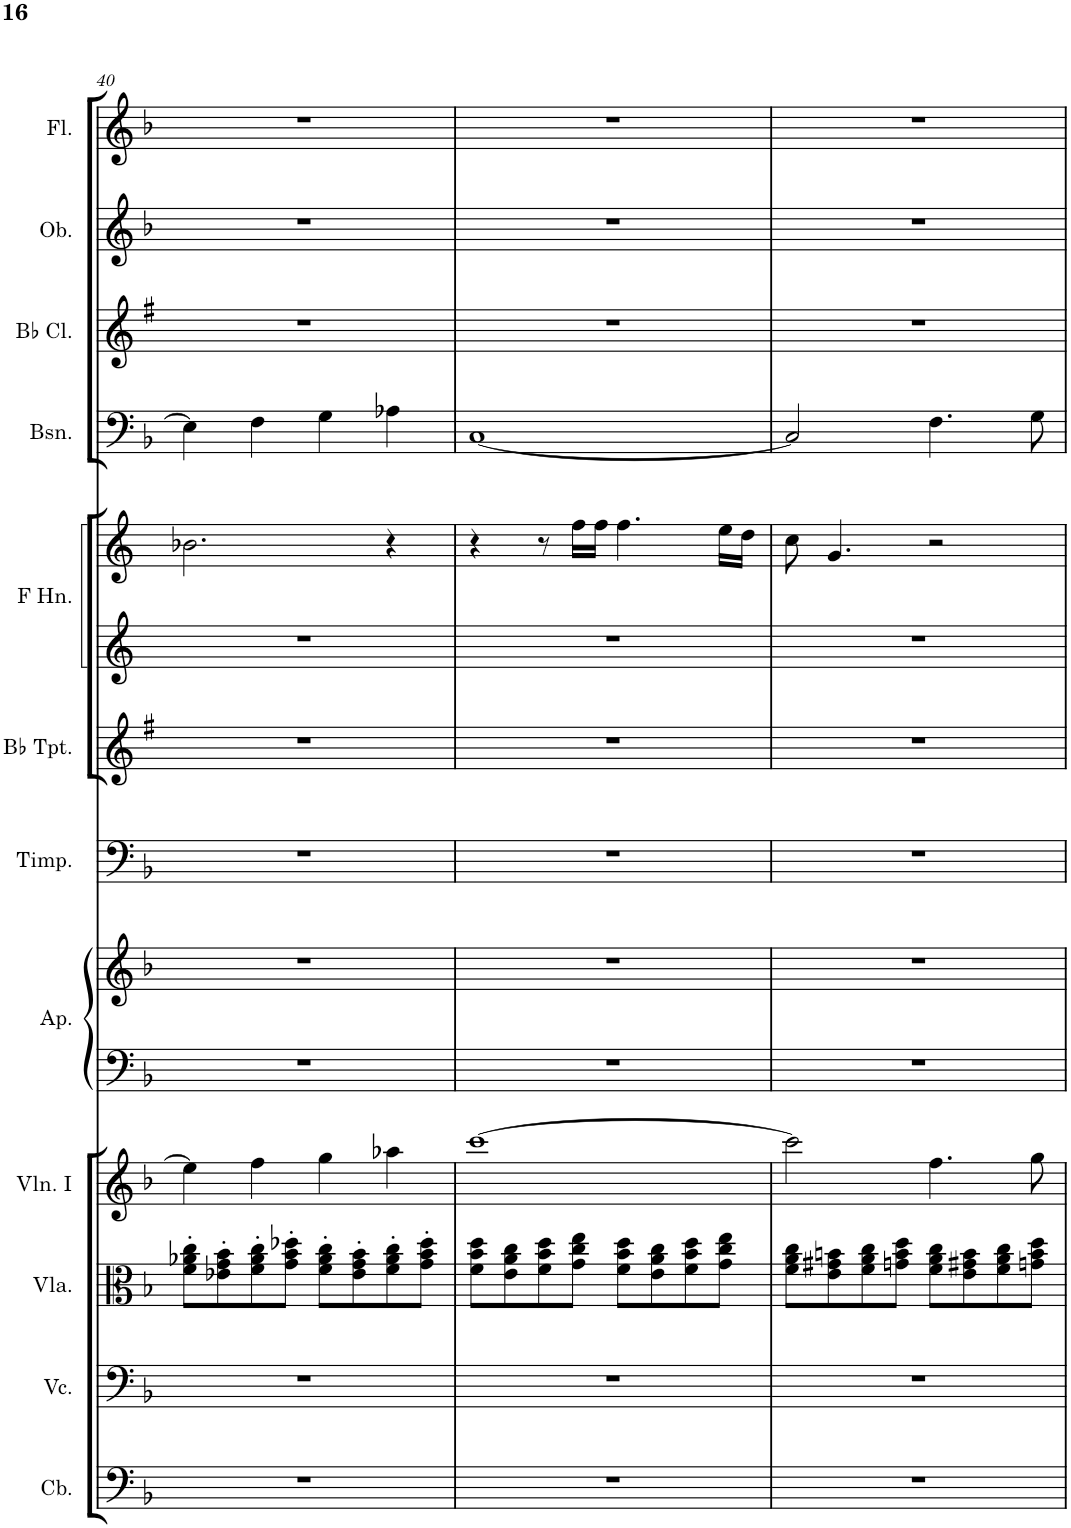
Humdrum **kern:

**kern	**kern	**kern	**kern	**kern	**kern	**kern	**kern	**kern	**kern	**kern	**kern	**kern	**kern
*part12	*part11	*part10	*part9	*part8	*part8	*part7	*part6	*part5	*part5	*part4	*part3	*part2	*part1
*staff14	*staff13	*staff12	*staff11	*staff10	*staff9	*staff8	*staff7	*staff6	*staff5	*staff4	*staff3	*staff2	*staff1
*I"Contrabasses	*I"Violoncellos	*I"Violas	*I"Violins I	*I"Арфа	*	*I"Timpani	*I"Trumpets in Bb	*I"Horns in F	*	*I"Bassoons	*I"Clarinets in Bb	*I"Oboes	*I"Flutes
*I'Cb.	*I'Vc.	*I'Vla.	*I'Vln. I	*	*	*I'Timp.	*	*	*	*I'Bsn.	*	*I'Ob.	*I'Fl.
!!LO:PB:g=z
*clefF4	*clefF4	*clefC3	*clefG2	*clefF4	*clefG2	*clefF4	*clefG2	*clefG2	*clefG2	*clefF4	*clefG2	*clefG2	*clefG2
*Trd7c12	*	*	*	*	*	*	*Trd1c2	*Trd4c7	*Trd4c7	*	*Trd1c2	*	*
*k[b-]	*k[b-]	*k[b-]	*k[b-]	*k[b-]	*k[b-]	*k[b-]	*k[f#]	*k[]	*k[]	*k[b-]	*k[f#]	*k[b-]	*k[b-]
*M4/4	*M4/4	*M4/4	*M4/4	*M4/4	*M4/4	*M4/4	*M4/4	*M4/4	*M4/4	*M4/4	*M4/4	*M4/4	*M4/4
=40	=40	=40	=40	=40	=40	=40	=40	=40	=40	=40	=40	=40	=40
1r	1r	8f\' 8a-X\' 8cc\'L	4ee-\]	1r	1r	1r	1r	1r	2.b-X\	4E-\]	1r	1r	1r
.	.	8e-X\' 8g\' 8b-\'	.	.	.	.	.	.	.	.	.	.	.
.	.	8f\' 8a-\' 8cc\'	4ff\	.	.	.	.	.	.	4F\	.	.	.
.	.	8g\' 8b-\' 8dd-X\'J	.	.	.	.	.	.	.	.	.	.	.
.	.	8f\' 8a-\' 8cc\'L	4gg\	.	.	.	.	.	.	4G\	.	.	.
.	.	8e-\' 8g\' 8b-\'	.	.	.	.	.	.	.	.	.	.	.
.	.	8f\' 8a-\' 8cc\'	4aa-X\	.	.	.	.	.	4r	4A-X\	.	.	.
.	.	8g\' 8b-\' 8dd-\'J	.	.	.	.	.	.	.	.	.	.	.
=41	=41	=41	=41	=41	=41	=41	=41	=41	=41	=41	=41	=41	=41
1r	1r	8f\ 8b-\ 8dd\L	[1ccc	1r	1r	1r	1r	1r	4r	[1C	1r	1r	1r
.	.	8e\ 8a\ 8cc\	.	.	.	.	.	.	.	.	.	.	.
.	.	8f\ 8b-\ 8dd\	.	.	.	.	.	.	8r	.	.	.	.
.	.	8g\ 8cc\ 8ee\J	.	.	.	.	.	.	16ff\LL	.	.	.	.
.	.	.	.	.	.	.	.	.	16ff\JJ	.	.	.	.
.	.	8f\ 8b-\ 8dd\L	.	.	.	.	.	.	4.ff\	.	.	.	.
.	.	8e\ 8a\ 8cc\	.	.	.	.	.	.	.	.	.	.	.
.	.	8f\ 8b-\ 8dd\	.	.	.	.	.	.	.	.	.	.	.
.	.	8g\ 8cc\ 8ee\J	.	.	.	.	.	.	16ee\LL	.	.	.	.
.	.	.	.	.	.	.	.	.	16dd\JJ	.	.	.	.
=42	=42	=42	=42	=42	=42	=42	=42	=42	=42	=42	=42	=42	=42
1r	1r	8f\ 8a\ 8cc\L	2ccc\]	1r	1r	1r	1r	1r	8cc\	2C/]	1r	1r	1r
.	.	8e\ 8g#X\ 8bn\	.	.	.	.	.	.	4.g/	.	.	.	.
.	.	8f\ 8a\ 8cc\	.	.	.	.	.	.	.	.	.	.	.
.	.	8gn\ 8b\ 8dd\J	.	.	.	.	.	.	.	.	.	.	.
.	.	8f\ 8a\ 8cc\L	4.ff\	.	.	.	.	.	2r	4.F\	.	.	.
.	.	8e\ 8g#X\ 8b\	.	.	.	.	.	.	.	.	.	.	.
.	.	8f\ 8a\ 8cc\	.	.	.	.	.	.	.	.	.	.	.
.	.	8gn\ 8b\ 8dd\J	8gg\	.	.	.	.	.	.	8G\	.	.	.
=	=	=	=	=	=	=	=	=	=	=	=	=	=
*-	*-	*-	*-	*-	*-	*-	*-	*-	*-	*-	*-	*-	*-
